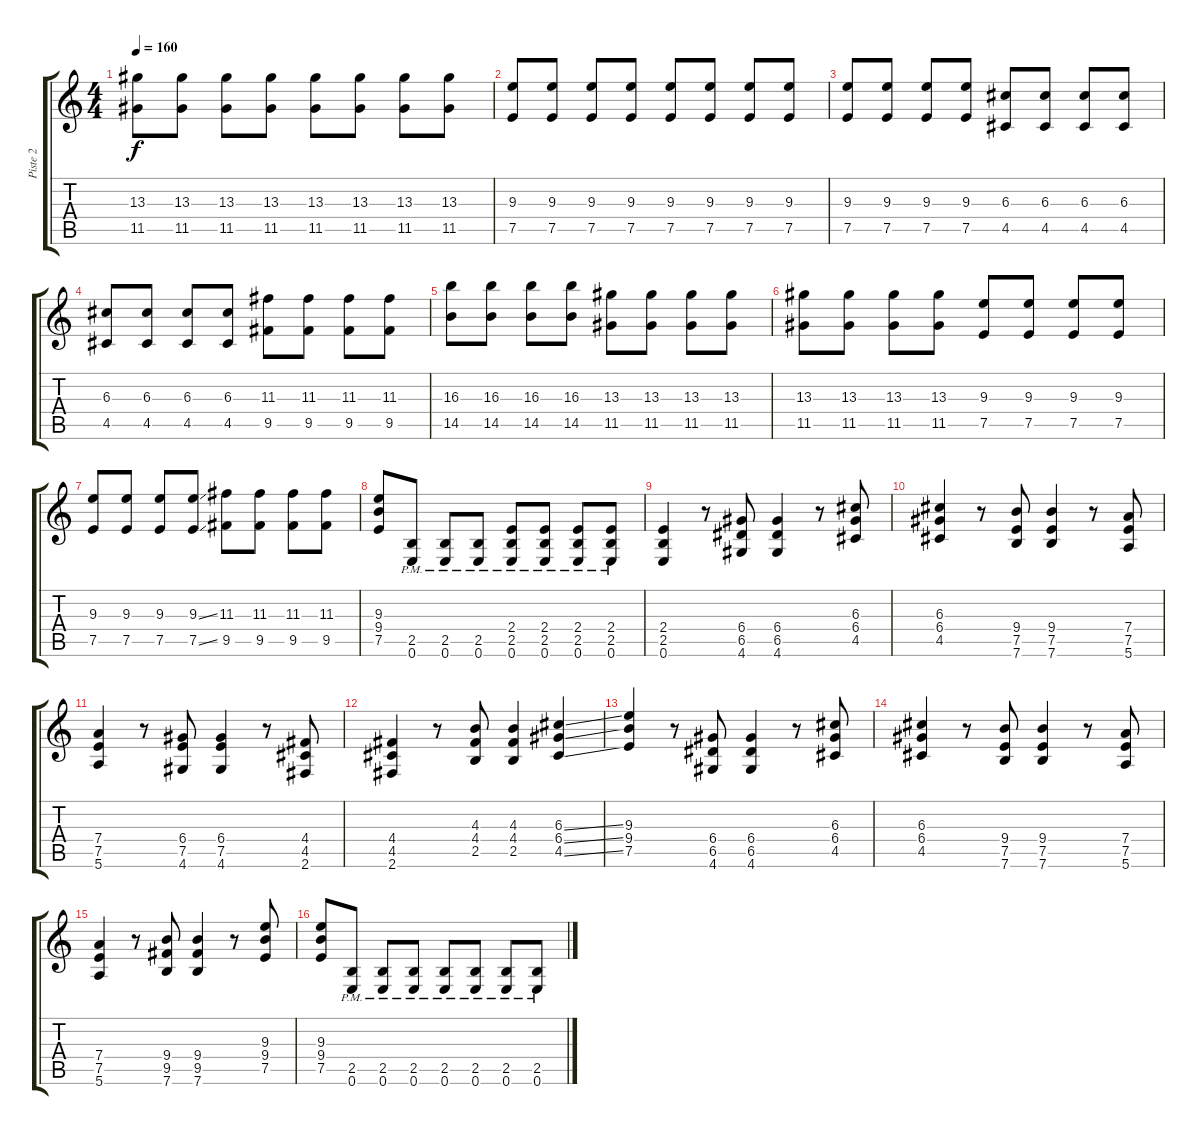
\track ("Piste 2" "Piste 2") {instrument distortionguitar}
\staff {score tabs}
\tuning (E4 B3 G3 D3 A2 E2) {hide}
\ts (4 4)
\tempo 160
\clef g2
\ks c
(13.3 11.5).8{dy f instrument distortionguitar} (13.3 11.5).8 (13.3 11.5).8 (13.3 11.5).8 (13.3 11.5).8 (13.3 11.5).8 (13.3 11.5).8 (13.3 11.5).8 |
(9.3 7.5).8 (9.3 7.5).8 (9.3 7.5).8 (9.3 7.5).8 (9.3 7.5).8 (9.3 7.5).8 (9.3 7.5).8 (9.3 7.5).8 |
(9.3 7.5).8 (9.3 7.5).8 (9.3 7.5).8 (9.3 7.5).8 (6.3 4.5).8 (6.3 4.5).8 (6.3 4.5).8 (6.3 4.5).8 |
(6.3 4.5).8 (6.3 4.5).8 (6.3 4.5).8 (6.3 4.5).8 (11.3 9.5).8 (11.3 9.5).8 (11.3 9.5).8 (11.3 9.5).8 |
(16.3 14.5).8 (16.3 14.5).8 (16.3 14.5).8 (16.3 14.5).8 (13.3 11.5).8 (13.3 11.5).8 (13.3 11.5).8 (13.3 11.5).8 |
(13.3 11.5).8 (13.3 11.5).8 (13.3 11.5).8 (13.3 11.5).8 (9.3 7.5).8 (9.3 7.5).8 (9.3 7.5).8 (9.3 7.5).8 |
(9.3 7.5).8 (9.3 7.5).8 (9.3 7.5).8 (9.3{ss} 7.5{ss}).8 (11.3 9.5).8 (11.3 9.5).8 (11.3 9.5).8 (11.3 9.5).8 |
(9.3 9.4 7.5).8 (2.5{pm} 0.6).8 (2.5{pm} 0.6).8 (2.5{pm} 0.6).8 (2.4 2.5{pm} 0.6).8 (2.4 2.5{pm} 0.6).8 (2.4 2.5{pm} 0.6).8 (2.4 2.5{pm} 0.6).8 |
(2.4 2.5 0.6).4 r.8 (6.4 6.5 4.6).8 (6.4 6.5 4.6).4 r.8 (6.3 6.4 4.5).8 |
(6.3 6.4 4.5).4 r.8 (9.4 7.5 7.6).8 (9.4 7.5 7.6).4 r.8 (7.4 7.5 5.6).8 |
(7.4 7.5 5.6).4 r.8 (6.4 7.5 4.6).8 (6.4 7.5 4.6).4 r.8 (4.4 4.5 2.6).8 |
(4.4 4.5 2.6).4 r.8 (4.3 4.4 2.5).8 (4.3 4.4 2.5).4 (6.3{ss} 6.4{ss} 4.5{ss}).4 |
(9.3 9.4 7.5).4 r.8 (6.4 6.5 4.6).8 (6.4 6.5 4.6).4 r.8 (6.3 6.4 4.5).8 |
(6.3 6.4 4.5).4 r.8 (9.4 7.5 7.6).8 (9.4 7.5 7.6).4 r.8 (7.4 7.5 5.6).8 |
(7.4 7.5 5.6).4 r.8 (9.4 9.5 7.6).8 (9.4 9.5 7.6).4 r.8 (9.3 9.4 7.5).8 |
(9.3 9.4 7.5).8 (2.5{pm} 0.6).8 (2.5{pm} 0.6).8 (2.5{pm} 0.6).8 (2.5{pm} 0.6).8 (2.5{pm} 0.6).8 (2.5{pm} 0.6).8 (2.5{pm} 0.6).8
